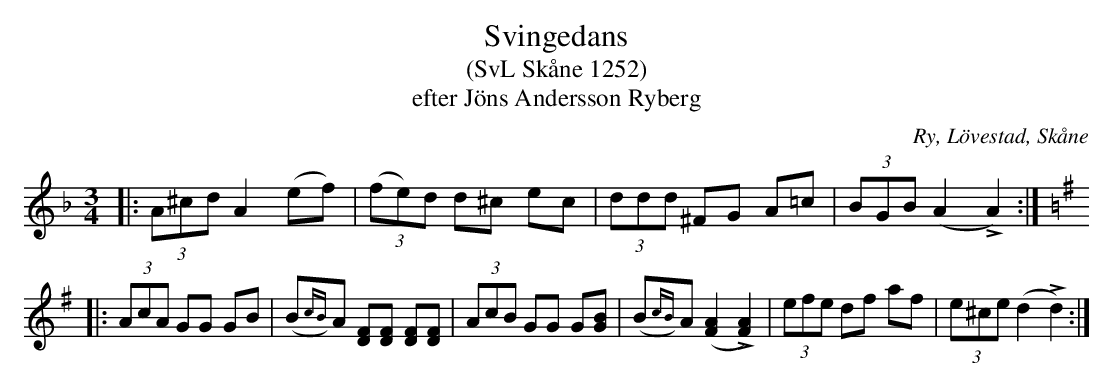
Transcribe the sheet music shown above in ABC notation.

X:1
T:Svingedans
T:(SvL Skåne 1252)
T:efter Jöns Andersson Ryberg
O:Ry, Lövestad, Skåne
M:3/4
L:1/8
K:F
|: (3A^cd A2 (ef) | (3(fe)d d^c ec | (3ddd ^FG A=c | (3BGB (A2 LA2) :|
[K:Em]|: (3AcA GG GB | (B{cB})A [FD][FD] [FD][FD] | (3AcB GG G[BG] | (B{cB})A ([A2F2] L[A2F2]) | (3efe df af | (3e^ce (d2 Ld2) :|
